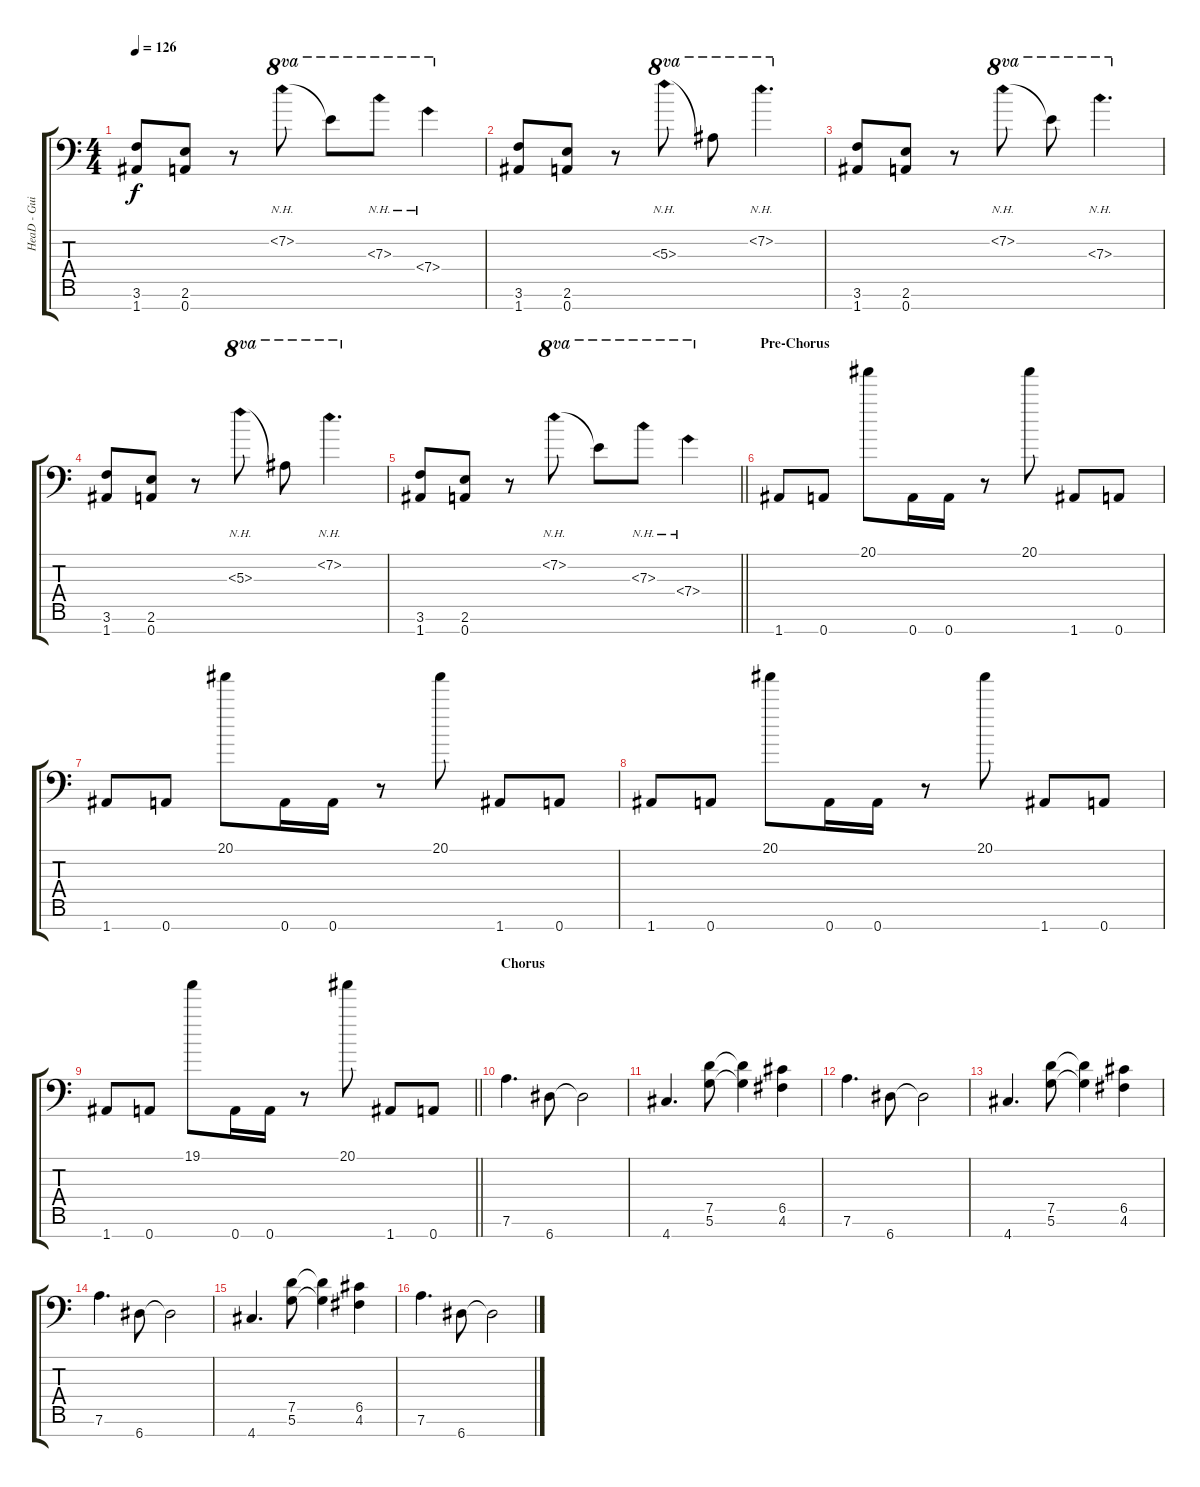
\track ("HeaD - GuitaR" "HeaD - Gui") {instrument distortionguitar}
\staff {score tabs}
\tuning (D4 A3 F3 C3 G2 D2 A1) {hide}
\ts (4 4)
\tempo 126
\clef f4
\ks c
(3.6 1.7).8{dy f} (2.6 0.7).8 r.8 7.2{nh}.8{ot 8va} 7.2{t}.8{ot 8va} 7.3{nh}.8{ot 8va} 7.4{nh}.4{ot 8va} |
(3.6 1.7).8 (2.6 0.7).8 r.8 5.3{nh}.8{ot 8va} 5.3{t}.8{ot 8va} 7.2{nh}.4{d ot 8va} |
(3.6 1.7).8 (2.6 0.7).8 r.8 7.2{nh}.8{ot 8va} 7.2{t}.8{ot 8va} 7.3{nh}.4{d ot 8va} |
(3.6 1.7).8 (2.6 0.7).8 r.8 5.3{nh}.8{ot 8va} 5.3{t}.8{ot 8va} 7.2{nh}.4{d ot 8va} |
\barLineRight lightlight
(3.6 1.7).8 (2.6 0.7).8 r.8 7.2{nh}.8{ot 8va} 7.2{t}.8{ot 8va} 7.3{nh}.8{ot 8va} 7.4{nh}.4{ot 8va} |
\section ("" "Pre-Chorus")
1.7.8 0.7.8 20.1.8 0.7.16 0.7.16 r.8 20.1.8 1.7.8 0.7.8 |
1.7.8 0.7.8 20.1.8 0.7.16 0.7.16 r.8 20.1.8 1.7.8 0.7.8 |
1.7.8 0.7.8 20.1.8 0.7.16 0.7.16 r.8 20.1.8 1.7.8 0.7.8 |
\barLineRight lightlight
1.7.8 0.7.8 19.1.8 0.7.16 0.7.16 r.8 20.1.8 1.7.8 0.7.8 |
\section ("" "Chorus")
7.6.4{d} 6.7.8 6.7{t}.2 |
4.7.4{d} (7.5 5.6).8 (7.5{t} 5.6{t}).4 (6.5 4.6).4 |
7.6.4{d} 6.7.8 6.7{t}.2 |
4.7.4{d} (7.5 5.6).8 (7.5{t} 5.6{t}).4 (6.5 4.6).4 |
7.6.4{d} 6.7.8 6.7{t}.2 |
4.7.4{d} (7.5 5.6).8 (7.5{t} 5.6{t}).4 (6.5 4.6).4 |
7.6.4{d} 6.7.8 6.7{t}.2
